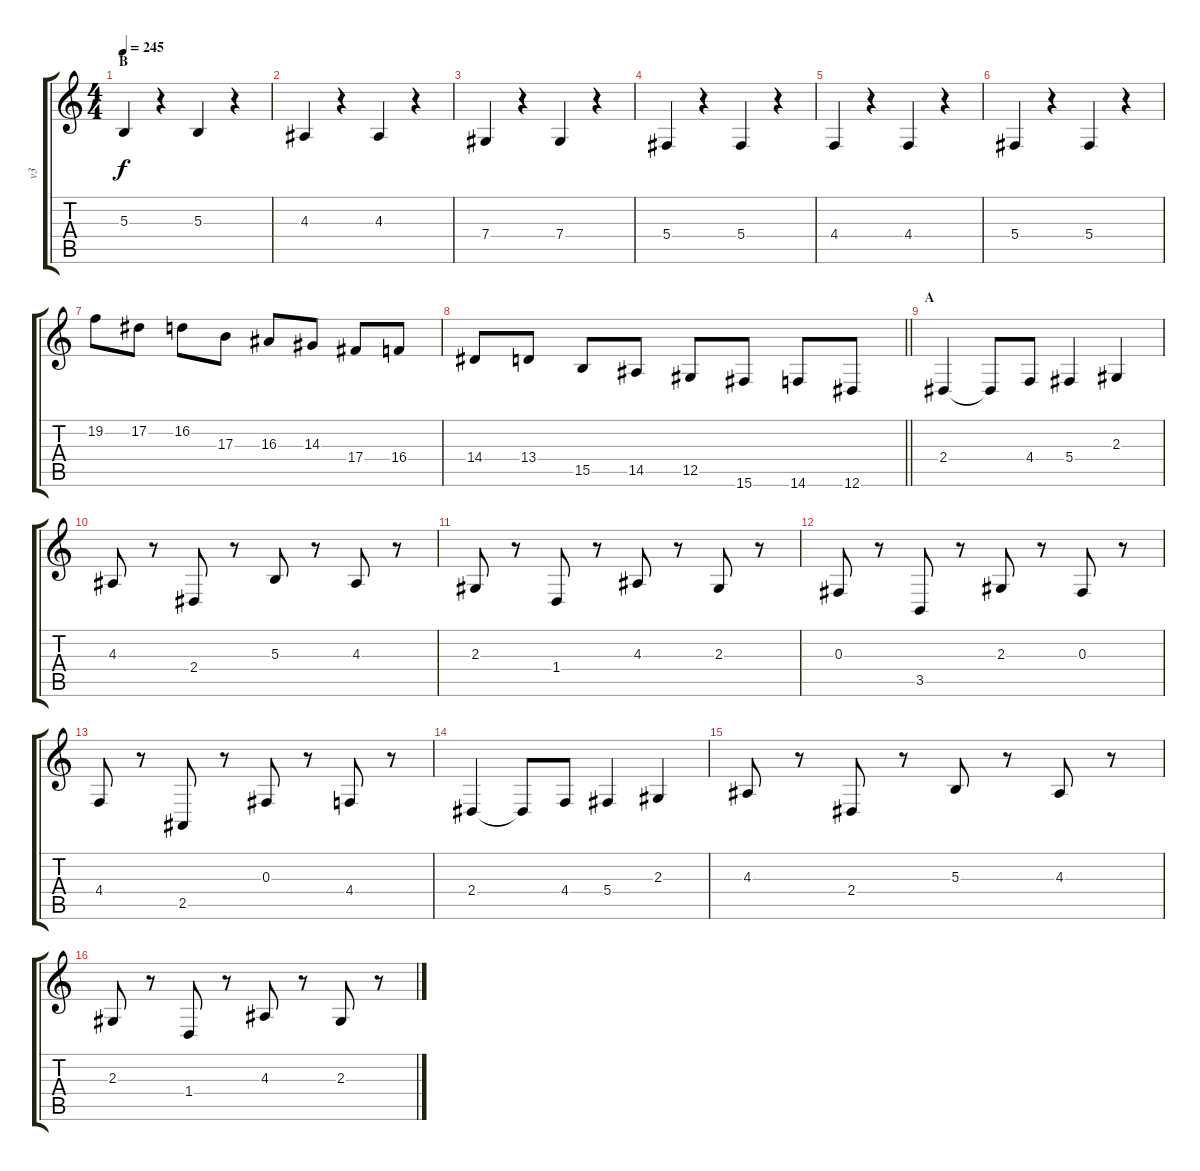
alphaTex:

\track ("v3" "v3") {instrument violin}
\staff {score tabs}
\tuning (Eb4 Bb3 Gb3 Db3 Ab2 Eb2) {hide}
\ts (4 4)
\section ("" "B")
\tempo 245
\clef g2
\ks c
5.3.4{dy f} r.4 5.3.4 r.4 |
4.3.4 r.4 4.3.4 r.4 |
7.4.4 r.4 7.4.4 r.4 |
5.4.4 r.4 5.4.4 r.4 |
4.4.4 r.4 4.4.4 r.4 |
5.4.4 r.4 5.4.4 r.4 |
19.2.8 17.2.8 16.2.8 17.3.8 16.3.8 14.3.8 17.4.8 16.4.8 |
\barLineRight lightlight
14.4.8 13.4.8 15.5.8 14.5.8 12.5.8 15.6.8 14.6.8 12.6.8 |
\section ("" "A")
2.4.4 2.4{t}.8 4.4.8 5.4.4 2.3.4 |
4.3.8 r.8 2.4.8 r.8 5.3.8 r.8 4.3.8 r.8 |
2.3.8 r.8 1.4.8 r.8 4.3.8 r.8 2.3.8 r.8 |
0.3.8 r.8 3.5.8 r.8 2.3.8 r.8 0.3.8 r.8 |
4.4.8 r.8 2.5.8 r.8 0.3.8 r.8 4.4.8 r.8 |
2.4.4 2.4{t}.8 4.4.8 5.4.4 2.3.4 |
4.3.8 r.8 2.4.8 r.8 5.3.8 r.8 4.3.8 r.8 |
2.3.8 r.8 1.4.8 r.8 4.3.8 r.8 2.3.8 r.8
